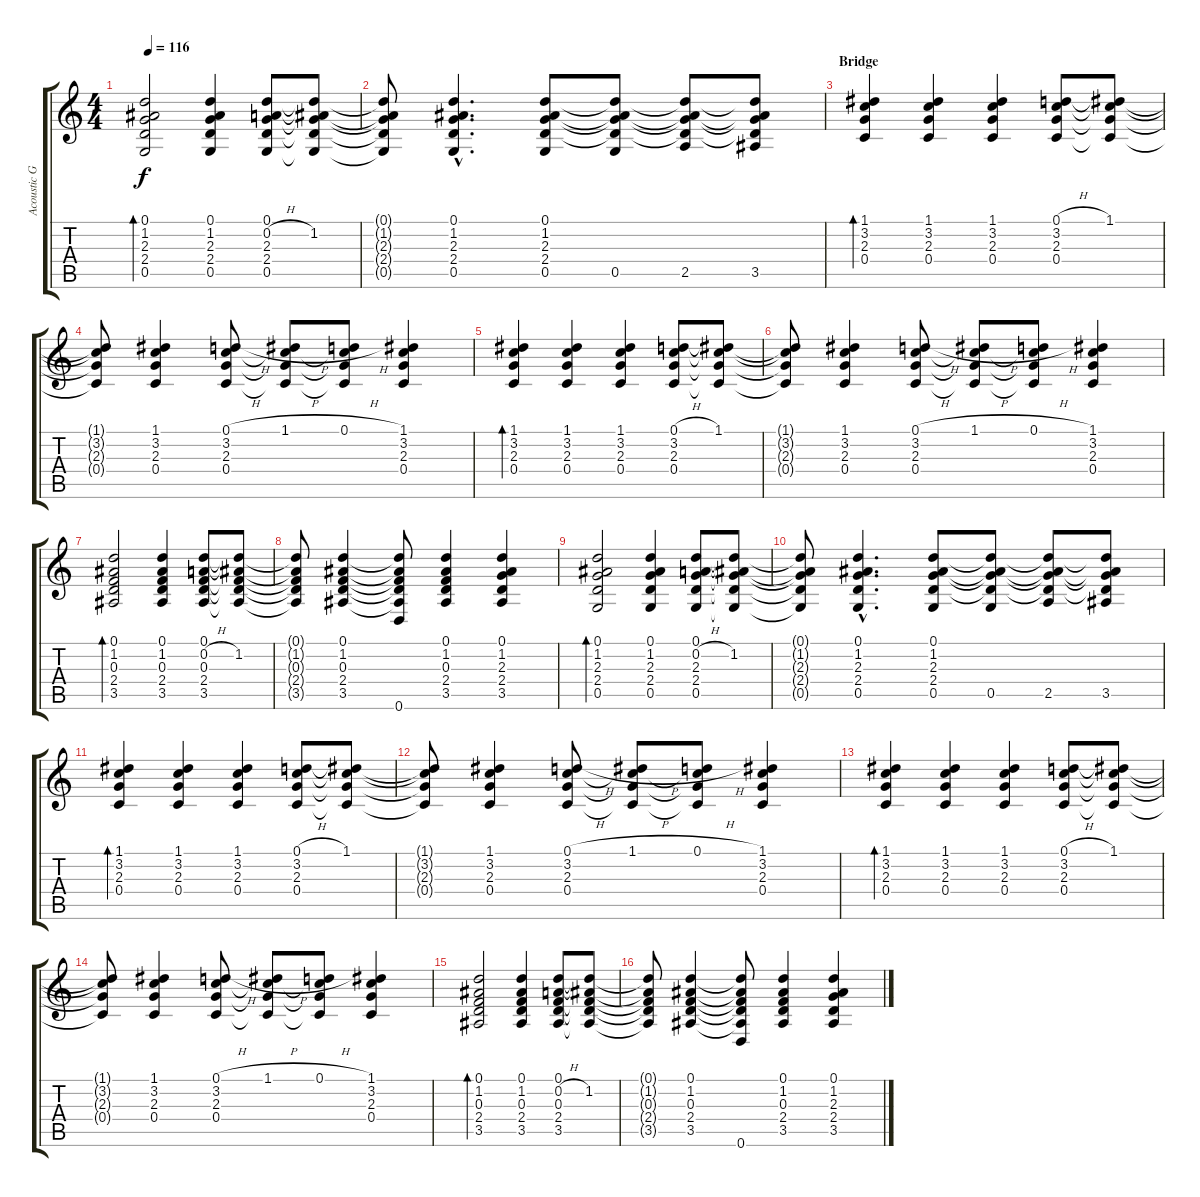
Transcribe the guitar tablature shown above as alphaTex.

\track ("Acoustic Guitar" "Acoustic G") {instrument acousticguitarsteel}
\staff {score tabs}
\tuning (D4 A3 F3 C3 G2 D2) {hide}
\ts (4 4)
\tempo 116
\clef g2
\ks c
(0.1 1.2 2.3 2.4 0.5).2{bd 60 dy f} (0.1 1.2 2.3 2.4 0.5).4 (0.1 0.2{h} 2.3 2.4 0.5).8 (0.1{t} 1.2 2.3{t} 2.4{t} 0.5{t}).8 |
(0.1{t} 1.2{t} 2.3{t} 2.4{t} 0.5{t}).8 (0.1{hac} 1.2{hac} 2.3{hac} 2.4{hac} 0.5{hac}).4{d} (0.1 1.2 2.3 2.4 0.5).8 (0.1{t} 1.2{t} 2.3{t} 2.4{t} 0.5).8 (0.1{t} 1.2{t} 2.3{t} 2.4{t} 2.5).8 (0.1{t} 1.2{t} 2.3{t} 2.4{t} 3.5).8 |
\section ("" "Bridge")
(1.1 3.2 2.3 0.4).4{bd 60} (1.1 3.2 2.3 0.4).4 (1.1 3.2 2.3 0.4).4 (0.1{h} 3.2 2.3 0.4).8 (1.1 3.2{t} 2.3{t} 0.4{t}).8 |
(1.1{t} 3.2{t} 2.3{t} 0.4{t}).8 (1.1 3.2 2.3 0.4).4 (0.1{h} 3.2 2.3 0.4).8 (1.1{h} 3.2{t} 2.3{t} 0.4{t}).8 (0.1{h} 3.2{t} 2.3{t} 0.4{t}).8 (1.1 3.2 2.3 0.4).4 |
(1.1 3.2 2.3 0.4).4{bd 60} (1.1 3.2 2.3 0.4).4 (1.1 3.2 2.3 0.4).4 (0.1{h} 3.2 2.3 0.4).8 (1.1 3.2{t} 2.3{t} 0.4{t}).8 |
(1.1{t} 3.2{t} 2.3{t} 0.4{t}).8 (1.1 3.2 2.3 0.4).4 (0.1{h} 3.2 2.3 0.4).8 (1.1{h} 3.2{t} 2.3{t} 0.4{t}).8 (0.1{h} 3.2{t} 2.3{t} 0.4{t}).8 (1.1 3.2 2.3 0.4).4 |
(0.1 1.2 0.3 2.4 3.5).2{bd 60} (0.1 1.2 0.3 2.4 3.5).4 (0.1 0.2{h} 0.3 2.4 3.5).8 (0.1{t} 1.2 0.3{t} 2.4{t} 3.5{t}).8 |
(0.1{t} 1.2{t} 0.3{t} 2.4{t} 3.5{t}).8 (0.1 1.2 0.3 2.4 3.5).4 (0.1{t} 1.2{t} 0.3{t} 2.4{t} 3.5{t} 0.6).8 (0.1 1.2 0.3 2.4 3.5).4 (0.1 1.2 2.3 2.4 3.5).4 |
(0.1 1.2 2.3 2.4 0.5).2{bd 60} (0.1 1.2 2.3 2.4 0.5).4 (0.1 0.2{h} 2.3 2.4 0.5).8 (0.1{t} 1.2 2.3{t} 2.4{t} 0.5{t}).8 |
(0.1{t} 1.2{t} 2.3{t} 2.4{t} 0.5{t}).8 (0.1{hac} 1.2{hac} 2.3{hac} 2.4{hac} 0.5{hac}).4{d} (0.1 1.2 2.3 2.4 0.5).8 (0.1{t} 1.2{t} 2.3{t} 2.4{t} 0.5).8 (0.1{t} 1.2{t} 2.3{t} 2.4{t} 2.5).8 (0.1{t} 1.2{t} 2.3{t} 2.4{t} 3.5).8 |
(1.1 3.2 2.3 0.4).4{bd 60} (1.1 3.2 2.3 0.4).4 (1.1 3.2 2.3 0.4).4 (0.1{h} 3.2 2.3 0.4).8 (1.1 3.2{t} 2.3{t} 0.4{t}).8 |
(1.1{t} 3.2{t} 2.3{t} 0.4{t}).8 (1.1 3.2 2.3 0.4).4 (0.1{h} 3.2 2.3 0.4).8 (1.1{h} 3.2{t} 2.3{t} 0.4{t}).8 (0.1{h} 3.2{t} 2.3{t} 0.4{t}).8 (1.1 3.2 2.3 0.4).4 |
(1.1 3.2 2.3 0.4).4{bd 60} (1.1 3.2 2.3 0.4).4 (1.1 3.2 2.3 0.4).4 (0.1{h} 3.2 2.3 0.4).8 (1.1 3.2{t} 2.3{t} 0.4{t}).8 |
(1.1{t} 3.2{t} 2.3{t} 0.4{t}).8 (1.1 3.2 2.3 0.4).4 (0.1{h} 3.2 2.3 0.4).8 (1.1{h} 3.2{t} 2.3{t} 0.4{t}).8 (0.1{h} 3.2{t} 2.3{t} 0.4{t}).8 (1.1 3.2 2.3 0.4).4 |
(0.1 1.2 0.3 2.4 3.5).2{bd 60} (0.1 1.2 0.3 2.4 3.5).4 (0.1 0.2{h} 0.3 2.4 3.5).8 (0.1{t} 1.2 0.3{t} 2.4{t} 3.5{t}).8 |
(0.1{t} 1.2{t} 0.3{t} 2.4{t} 3.5{t}).8 (0.1 1.2 0.3 2.4 3.5).4 (0.1{t} 1.2{t} 0.3{t} 2.4{t} 3.5{t} 0.6).8 (0.1 1.2 0.3 2.4 3.5).4 (0.1 1.2 2.3 2.4 3.5).4
